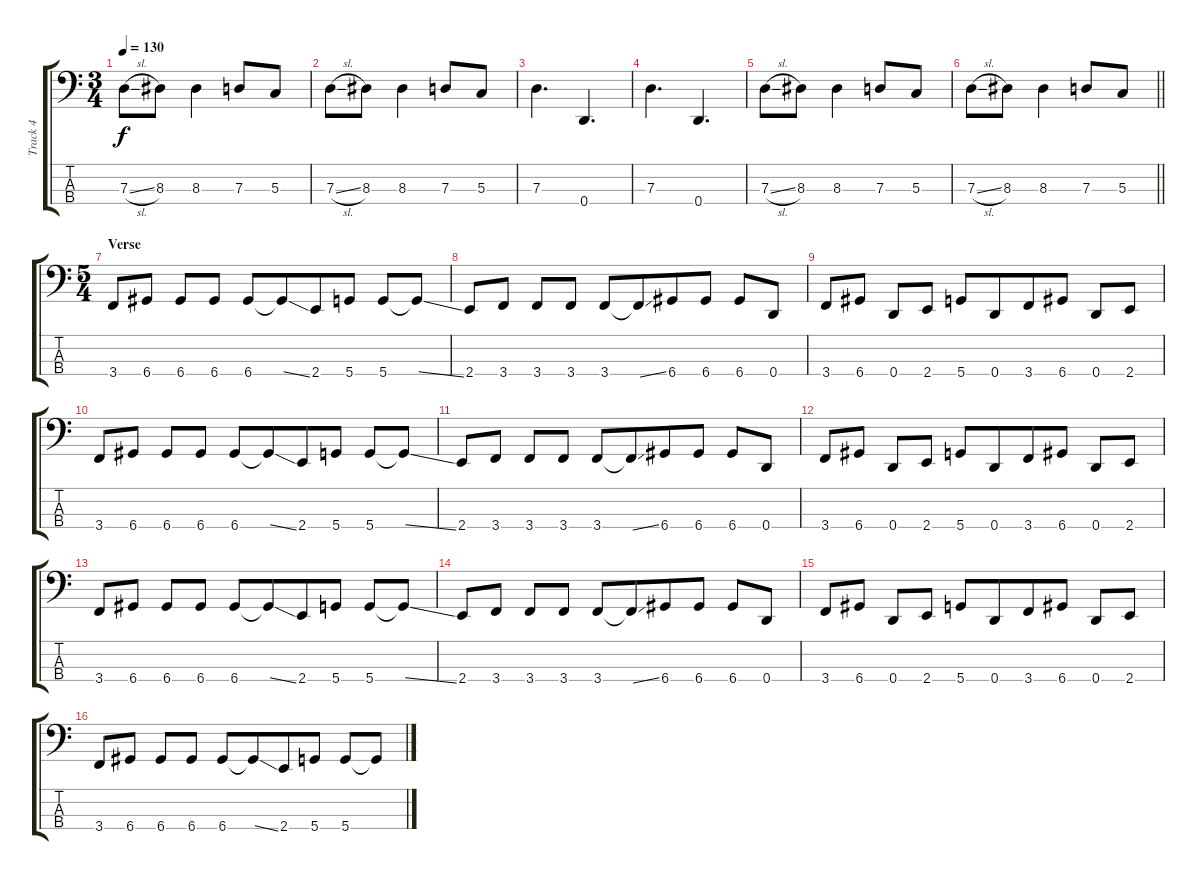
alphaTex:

\track ("Track 4" "Track 4") {instrument electricbassfinger}
\staff {score tabs}
\tuning (F2 C2 G1 D1) {hide}
\ts (3 4)
\tempo 130
\clef f4
\ks c
7.3{sl}.8{dy f} 8.3.8 8.3.4 7.3.8 5.3.8 |
7.3{sl}.8 8.3.8 8.3.4 7.3.8 5.3.8 |
7.3.4{d} 0.4.4{d} |
7.3.4{d} 0.4.4{d} |
7.3{sl}.8 8.3.8 8.3.4 7.3.8 5.3.8 |
\barLineRight lightlight
7.3{sl}.8 8.3.8 8.3.4 7.3.8 5.3.8 |
\ts (5 4)
\section ("" "Verse")
3.4.8 6.4.8 6.4.8 6.4.8{beam split} 6.4.8 6.4{ss t}.8{beam merge} 2.4.8 5.4.8{beam split} 5.4.8 5.4{ss t}.8 |
2.4.8 3.4.8 3.4.8 3.4.8{beam split} 3.4.8 3.4{ss t}.8{beam merge} 6.4.8 6.4.8{beam split} 6.4.8 0.4.8 |
3.4.8 6.4.8 0.4.8 2.4.8{beam split} 5.4.8 0.4.8{beam merge} 3.4.8 6.4.8{beam split} 0.4.8 2.4.8 |
3.4.8 6.4.8 6.4.8 6.4.8{beam split} 6.4.8 6.4{ss t}.8{beam merge} 2.4.8 5.4.8{beam split} 5.4.8 5.4{ss t}.8 |
2.4.8 3.4.8 3.4.8 3.4.8{beam split} 3.4.8 3.4{ss t}.8{beam merge} 6.4.8 6.4.8{beam split} 6.4.8 0.4.8 |
3.4.8 6.4.8 0.4.8 2.4.8{beam split} 5.4.8 0.4.8{beam merge} 3.4.8 6.4.8{beam split} 0.4.8 2.4.8 |
3.4.8 6.4.8 6.4.8 6.4.8{beam split} 6.4.8 6.4{ss t}.8{beam merge} 2.4.8 5.4.8{beam split} 5.4.8 5.4{ss t}.8 |
2.4.8 3.4.8 3.4.8 3.4.8{beam split} 3.4.8 3.4{ss t}.8{beam merge} 6.4.8 6.4.8{beam split} 6.4.8 0.4.8 |
3.4.8 6.4.8 0.4.8 2.4.8{beam split} 5.4.8 0.4.8{beam merge} 3.4.8 6.4.8{beam split} 0.4.8 2.4.8 |
3.4.8 6.4.8 6.4.8 6.4.8{beam split} 6.4.8 6.4{ss t}.8{beam merge} 2.4.8 5.4.8{beam split} 5.4.8 5.4{ss t}.8
